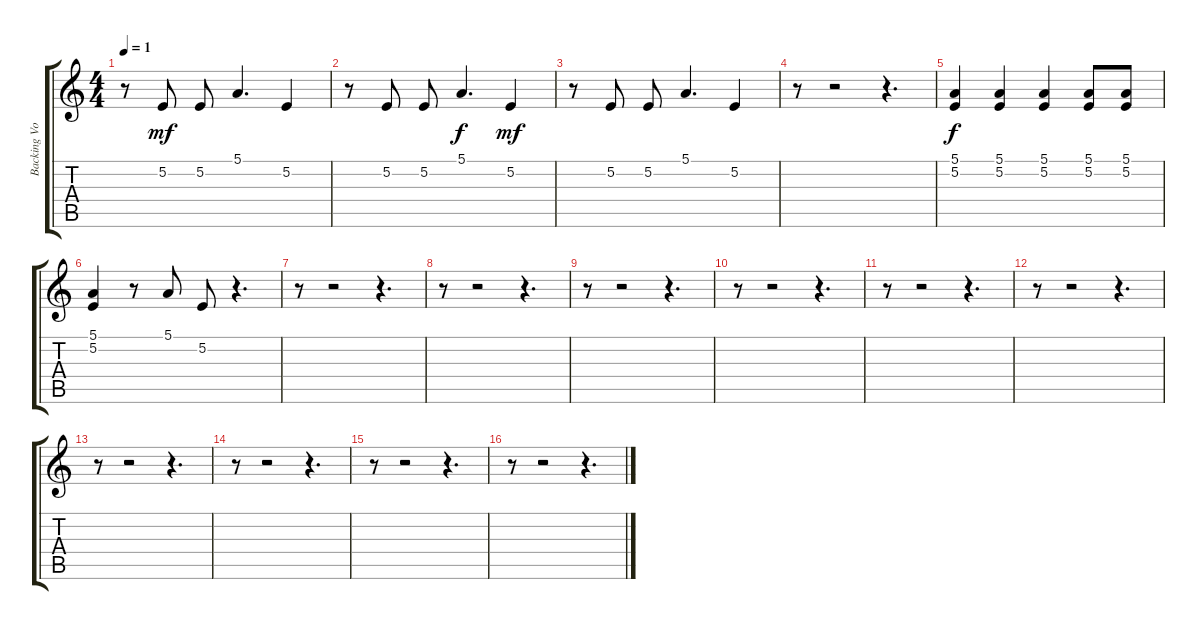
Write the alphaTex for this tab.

\track ("Backing Vocal 2" "Backing Vo") {instrument lead6voice}
\staff {score tabs}
\tuning (E4 B3 G3 D3 A2 E2) {hide}
\ts (4 4)
\tempo 1
\clef g2
\ks c
r.8{dy f} 5.2.8{dy mf} 5.2.8 5.1.4{d} 5.2.4 |
r.8 5.2.8 5.2.8 5.1.4{d dy f} 5.2.4{dy mf} |
r.8 5.2.8 5.2.8 5.1.4{d} 5.2.4 |
r.8 r.2 r.4{d} |
(5.1 5.2).4{dy f} (5.1 5.2).4 (5.1 5.2).4 (5.1 5.2).8 (5.1 5.2).8 |
(5.1 5.2).4 r.8 5.1.8 5.2.8 r.4{d} |
r.8 r.2 r.4{d} |
r.8 r.2 r.4{d} |
r.8 r.2 r.4{d} |
r.8 r.2 r.4{d} |
r.8 r.2 r.4{d} |
r.8 r.2 r.4{d} |
r.8 r.2 r.4{d} |
r.8 r.2 r.4{d} |
r.8 r.2 r.4{d} |
r.8 r.2 r.4{d}
